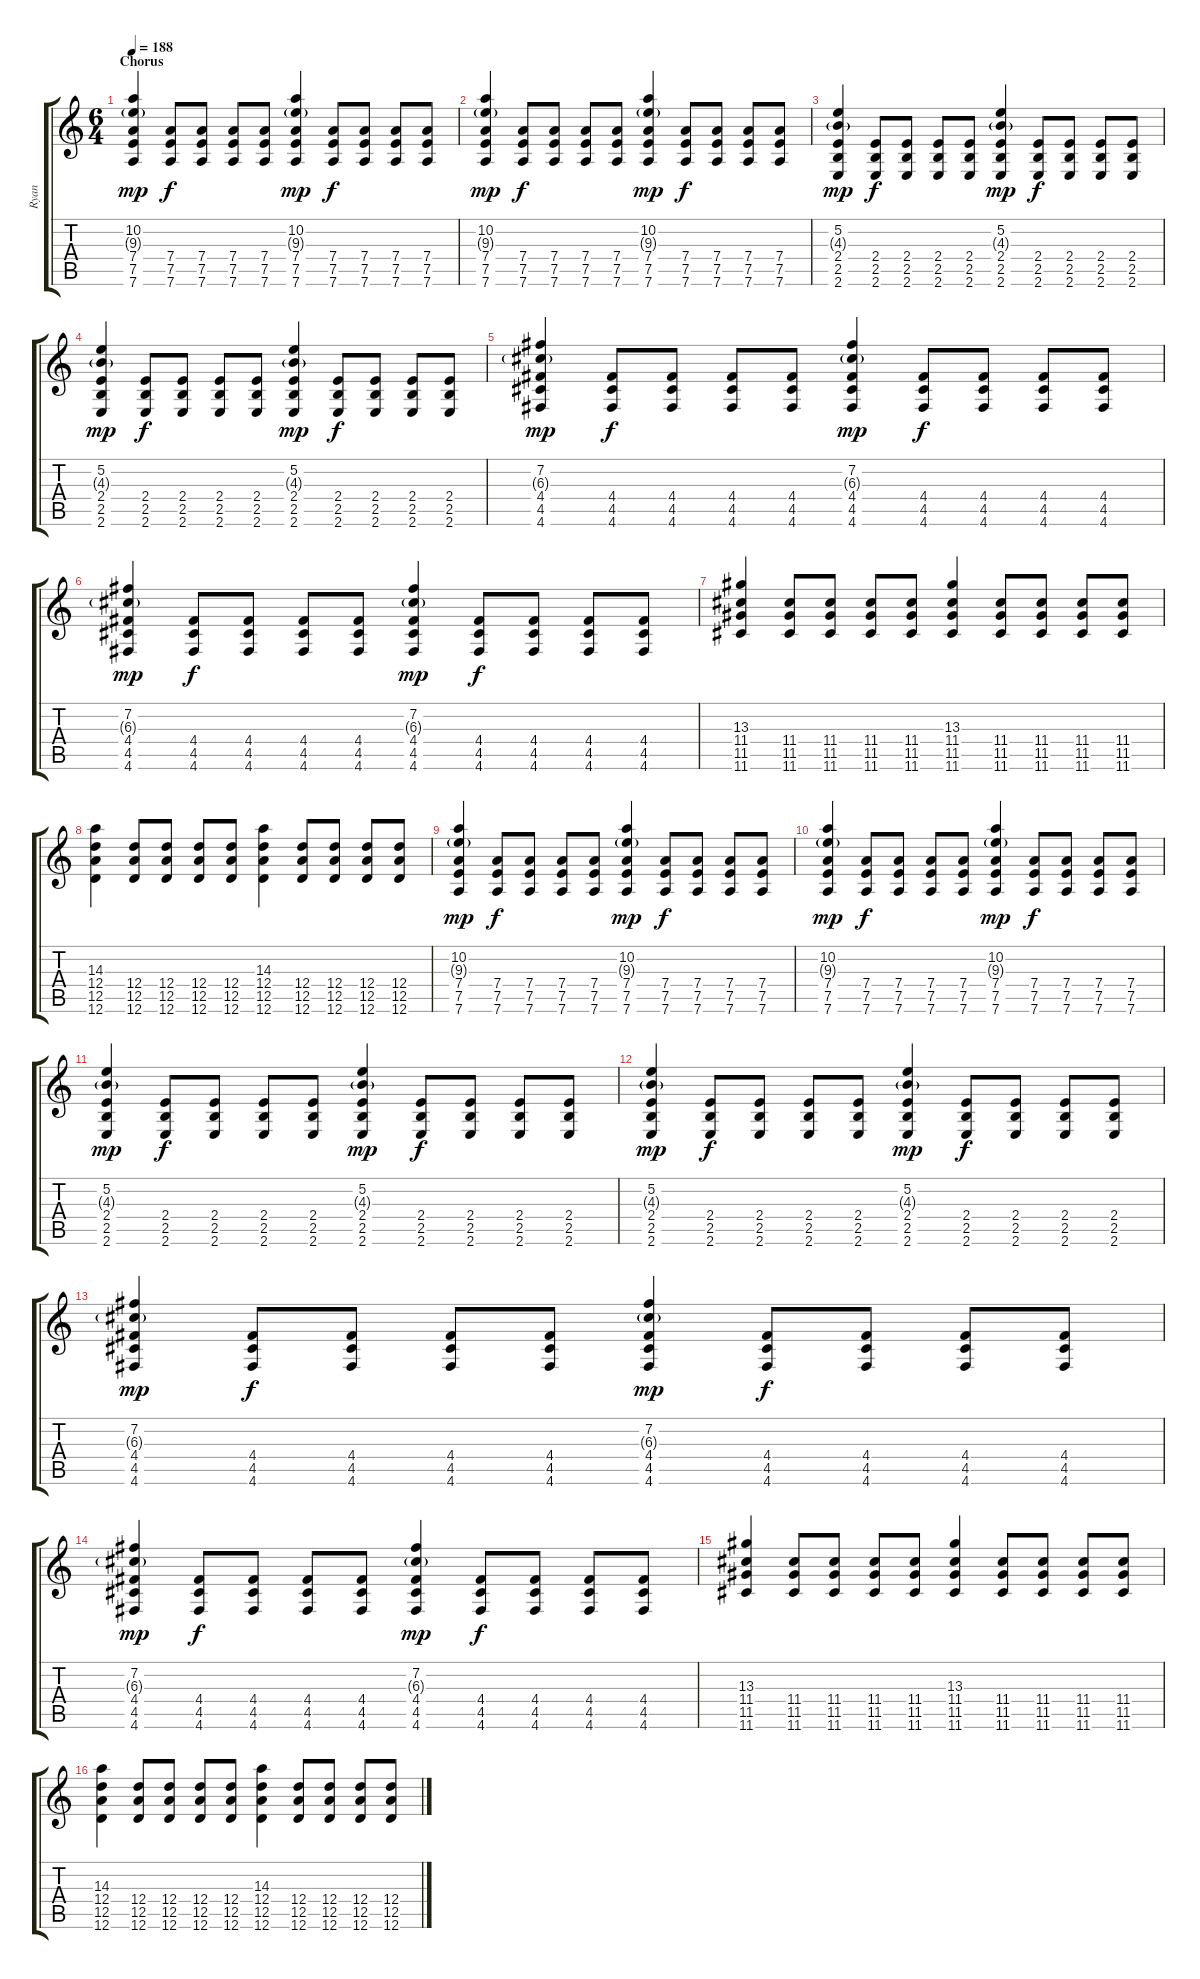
\track ("Ryan" "Ryan") {instrument acousticguitarsteel}
\staff {score tabs}
\tuning (E4 B3 G3 D3 A2 D2) {hide}
\ts (6 4)
\section ("" "Chorus")
\tempo 188
\clef g2
\ks c
(10.2 9.3{g} 7.4 7.5 7.6).4{dy mp} (7.4 7.5 7.6).8{dy f} (7.4 7.5 7.6).8 (7.4 7.5 7.6).8 (7.4 7.5 7.6).8 (10.2 9.3{g} 7.4 7.5 7.6).4{dy mp} (7.4 7.5 7.6).8{dy f} (7.4 7.5 7.6).8 (7.4 7.5 7.6).8 (7.4 7.5 7.6).8 |
(10.2 9.3{g} 7.4 7.5 7.6).4{dy mp} (7.4 7.5 7.6).8{dy f} (7.4 7.5 7.6).8 (7.4 7.5 7.6).8 (7.4 7.5 7.6).8 (10.2 9.3{g} 7.4 7.5 7.6).4{dy mp} (7.4 7.5 7.6).8{dy f} (7.4 7.5 7.6).8 (7.4 7.5 7.6).8 (7.4 7.5 7.6).8 |
(5.2 4.3{g} 2.4 2.5 2.6).4{dy mp} (2.4 2.5 2.6).8{dy f} (2.4 2.5 2.6).8 (2.4 2.5 2.6).8 (2.4 2.5 2.6).8 (5.2 4.3{g} 2.4 2.5 2.6).4{dy mp} (2.4 2.5 2.6).8{dy f} (2.4 2.5 2.6).8 (2.4 2.5 2.6).8 (2.4 2.5 2.6).8 |
(5.2 4.3{g} 2.4 2.5 2.6).4{dy mp} (2.4 2.5 2.6).8{dy f} (2.4 2.5 2.6).8 (2.4 2.5 2.6).8 (2.4 2.5 2.6).8 (5.2 4.3{g} 2.4 2.5 2.6).4{dy mp} (2.4 2.5 2.6).8{dy f} (2.4 2.5 2.6).8 (2.4 2.5 2.6).8 (2.4 2.5 2.6).8 |
(7.2 6.3{g} 4.4 4.5 4.6).4{dy mp} (4.4 4.5 4.6).8{dy f} (4.4 4.5 4.6).8 (4.4 4.5 4.6).8 (4.4 4.5 4.6).8 (7.2 6.3{g} 4.4 4.5 4.6).4{dy mp} (4.4 4.5 4.6).8{dy f} (4.4 4.5 4.6).8 (4.4 4.5 4.6).8 (4.4 4.5 4.6).8 |
(7.2 6.3{g} 4.4 4.5 4.6).4{dy mp} (4.4 4.5 4.6).8{dy f} (4.4 4.5 4.6).8 (4.4 4.5 4.6).8 (4.4 4.5 4.6).8 (7.2 6.3{g} 4.4 4.5 4.6).4{dy mp} (4.4 4.5 4.6).8{dy f} (4.4 4.5 4.6).8 (4.4 4.5 4.6).8 (4.4 4.5 4.6).8 |
(13.3 11.4 11.5 11.6).4 (11.4 11.5 11.6).8 (11.4 11.5 11.6).8 (11.4 11.5 11.6).8 (11.4 11.5 11.6).8 (13.3 11.4 11.5 11.6).4 (11.4 11.5 11.6).8 (11.4 11.5 11.6).8 (11.4 11.5 11.6).8 (11.4 11.5 11.6).8 |
(14.3 12.4 12.5 12.6).4 (12.4 12.5 12.6).8 (12.4 12.5 12.6).8 (12.4 12.5 12.6).8 (12.4 12.5 12.6).8 (14.3 12.4 12.5 12.6).4 (12.4 12.5 12.6).8 (12.4 12.5 12.6).8 (12.4 12.5 12.6).8 (12.4 12.5 12.6).8 |
(10.2 9.3{g} 7.4 7.5 7.6).4{dy mp} (7.4 7.5 7.6).8{dy f} (7.4 7.5 7.6).8 (7.4 7.5 7.6).8 (7.4 7.5 7.6).8 (10.2 9.3{g} 7.4 7.5 7.6).4{dy mp} (7.4 7.5 7.6).8{dy f} (7.4 7.5 7.6).8 (7.4 7.5 7.6).8 (7.4 7.5 7.6).8 |
(10.2 9.3{g} 7.4 7.5 7.6).4{dy mp} (7.4 7.5 7.6).8{dy f} (7.4 7.5 7.6).8 (7.4 7.5 7.6).8 (7.4 7.5 7.6).8 (10.2 9.3{g} 7.4 7.5 7.6).4{dy mp} (7.4 7.5 7.6).8{dy f} (7.4 7.5 7.6).8 (7.4 7.5 7.6).8 (7.4 7.5 7.6).8 |
(5.2 4.3{g} 2.4 2.5 2.6).4{dy mp} (2.4 2.5 2.6).8{dy f} (2.4 2.5 2.6).8 (2.4 2.5 2.6).8 (2.4 2.5 2.6).8 (5.2 4.3{g} 2.4 2.5 2.6).4{dy mp} (2.4 2.5 2.6).8{dy f} (2.4 2.5 2.6).8 (2.4 2.5 2.6).8 (2.4 2.5 2.6).8 |
(5.2 4.3{g} 2.4 2.5 2.6).4{dy mp} (2.4 2.5 2.6).8{dy f} (2.4 2.5 2.6).8 (2.4 2.5 2.6).8 (2.4 2.5 2.6).8 (5.2 4.3{g} 2.4 2.5 2.6).4{dy mp} (2.4 2.5 2.6).8{dy f} (2.4 2.5 2.6).8 (2.4 2.5 2.6).8 (2.4 2.5 2.6).8 |
(7.2 6.3{g} 4.4 4.5 4.6).4{dy mp} (4.4 4.5 4.6).8{dy f} (4.4 4.5 4.6).8 (4.4 4.5 4.6).8 (4.4 4.5 4.6).8 (7.2 6.3{g} 4.4 4.5 4.6).4{dy mp} (4.4 4.5 4.6).8{dy f} (4.4 4.5 4.6).8 (4.4 4.5 4.6).8 (4.4 4.5 4.6).8 |
(7.2 6.3{g} 4.4 4.5 4.6).4{dy mp} (4.4 4.5 4.6).8{dy f} (4.4 4.5 4.6).8 (4.4 4.5 4.6).8 (4.4 4.5 4.6).8 (7.2 6.3{g} 4.4 4.5 4.6).4{dy mp} (4.4 4.5 4.6).8{dy f} (4.4 4.5 4.6).8 (4.4 4.5 4.6).8 (4.4 4.5 4.6).8 |
(13.3 11.4 11.5 11.6).4 (11.4 11.5 11.6).8 (11.4 11.5 11.6).8 (11.4 11.5 11.6).8 (11.4 11.5 11.6).8 (13.3 11.4 11.5 11.6).4 (11.4 11.5 11.6).8 (11.4 11.5 11.6).8 (11.4 11.5 11.6).8 (11.4 11.5 11.6).8 |
(14.3 12.4 12.5 12.6).4 (12.4 12.5 12.6).8 (12.4 12.5 12.6).8 (12.4 12.5 12.6).8 (12.4 12.5 12.6).8 (14.3 12.4 12.5 12.6).4 (12.4 12.5 12.6).8 (12.4 12.5 12.6).8 (12.4 12.5 12.6).8 (12.4 12.5 12.6).8
